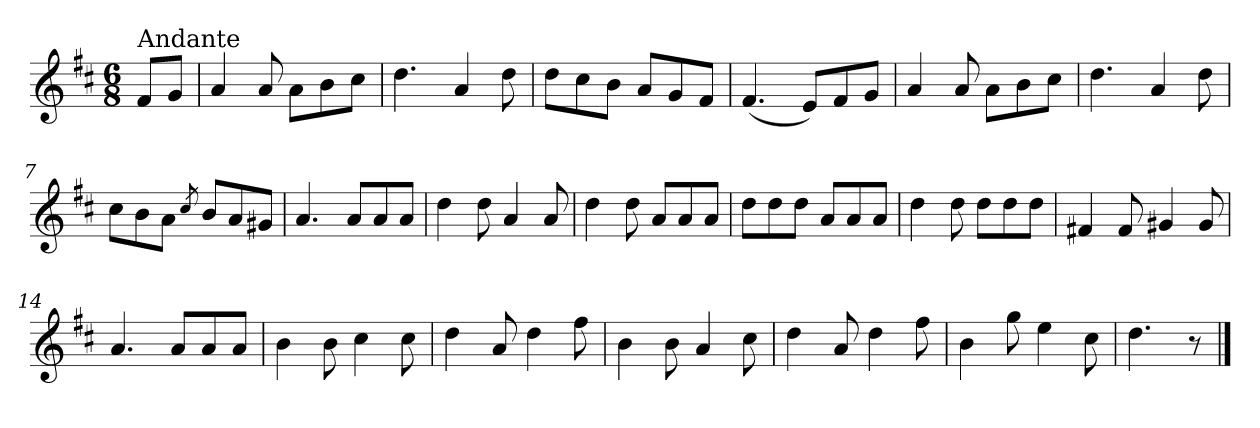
**kern
*part1
*staff1
*clefG2
*k[f#c#]
*D:
*M6/8
=
!LO:TX:a:t=Andante
8f#/L
8g/J
=1
4a/
8a/
8a\L
8b\
8cc#\J
=2
4.dd\
4a/
8dd\
=3
8dd\L
8cc#\
8b\J
8a/L
8g/
8f#/J
=4
(<4.f#/
8e/L)
8f#/
8g/J
=5
4a/
8a/
8a\L
8b\
8cc#\J
!!LO:LB:g=z
=6
4.dd\
4a/
8dd\
=7
8cc#\L
8b\
8a\J
8qcc#/
8b/L
8a/
8g#X/J
=8
4.a/
8a/L
8a/
8a/J
=9
4dd\
8dd\
4a/
8a/
=10
4dd\
8dd\
8a/L
8a/
8a/J
=11
8dd\L
8dd\
8dd\J
8a/L
8a/
8a/J
!!LO:LB:g=z
=12
4dd\
8dd\
8dd\L
8dd\
8dd\J
=13
4f#X/
8f#/
4g#X/
8g#/
=14
4.a/
8a/L
8a/
8a/J
=15
4b\
8b\
4cc#\
8cc#\
=16
4dd\
8a/
4dd\
8ff#\
=17
4b\
8b\
4a/
8cc#\
=18
4dd\
8a/
4dd\
8ff#\
!!LO:LB:g=z
=19
4b\
8gg\
4ee\
8cc#\
=20
4.dd\
8r
==
*-
